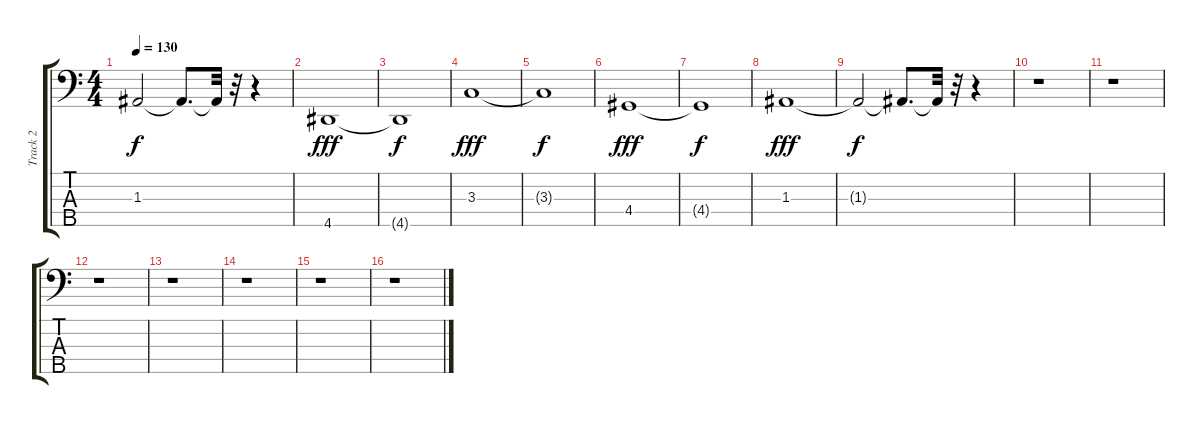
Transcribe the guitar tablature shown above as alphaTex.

\track ("Track 2" "Track 2") {instrument fretlessbass}
\staff {score tabs}
\tuning (G2 D2 A1 E1 B0) {hide}
\ts (4 4)
\tempo 130
\clef f4
\ks c
1.3{t}.2{dy f} 1.3{t}.8{d} 1.3{t}.32 r.32 r.4 |
4.5.1{dy fff} |
4.5{t}.1{dy f} |
3.3.1{dy fff} |
3.3{t}.1{dy f} |
4.4.1{dy fff} |
4.4{t}.1{dy f} |
1.3.1{dy fff} |
1.3{t}.2{dy f} 1.3{t}.8{d} 1.3{t}.32 r.32 r.4 |
r.1 |
r.1 |
r.1 |
r.1 |
r.1 |
r.1 |
r.1
